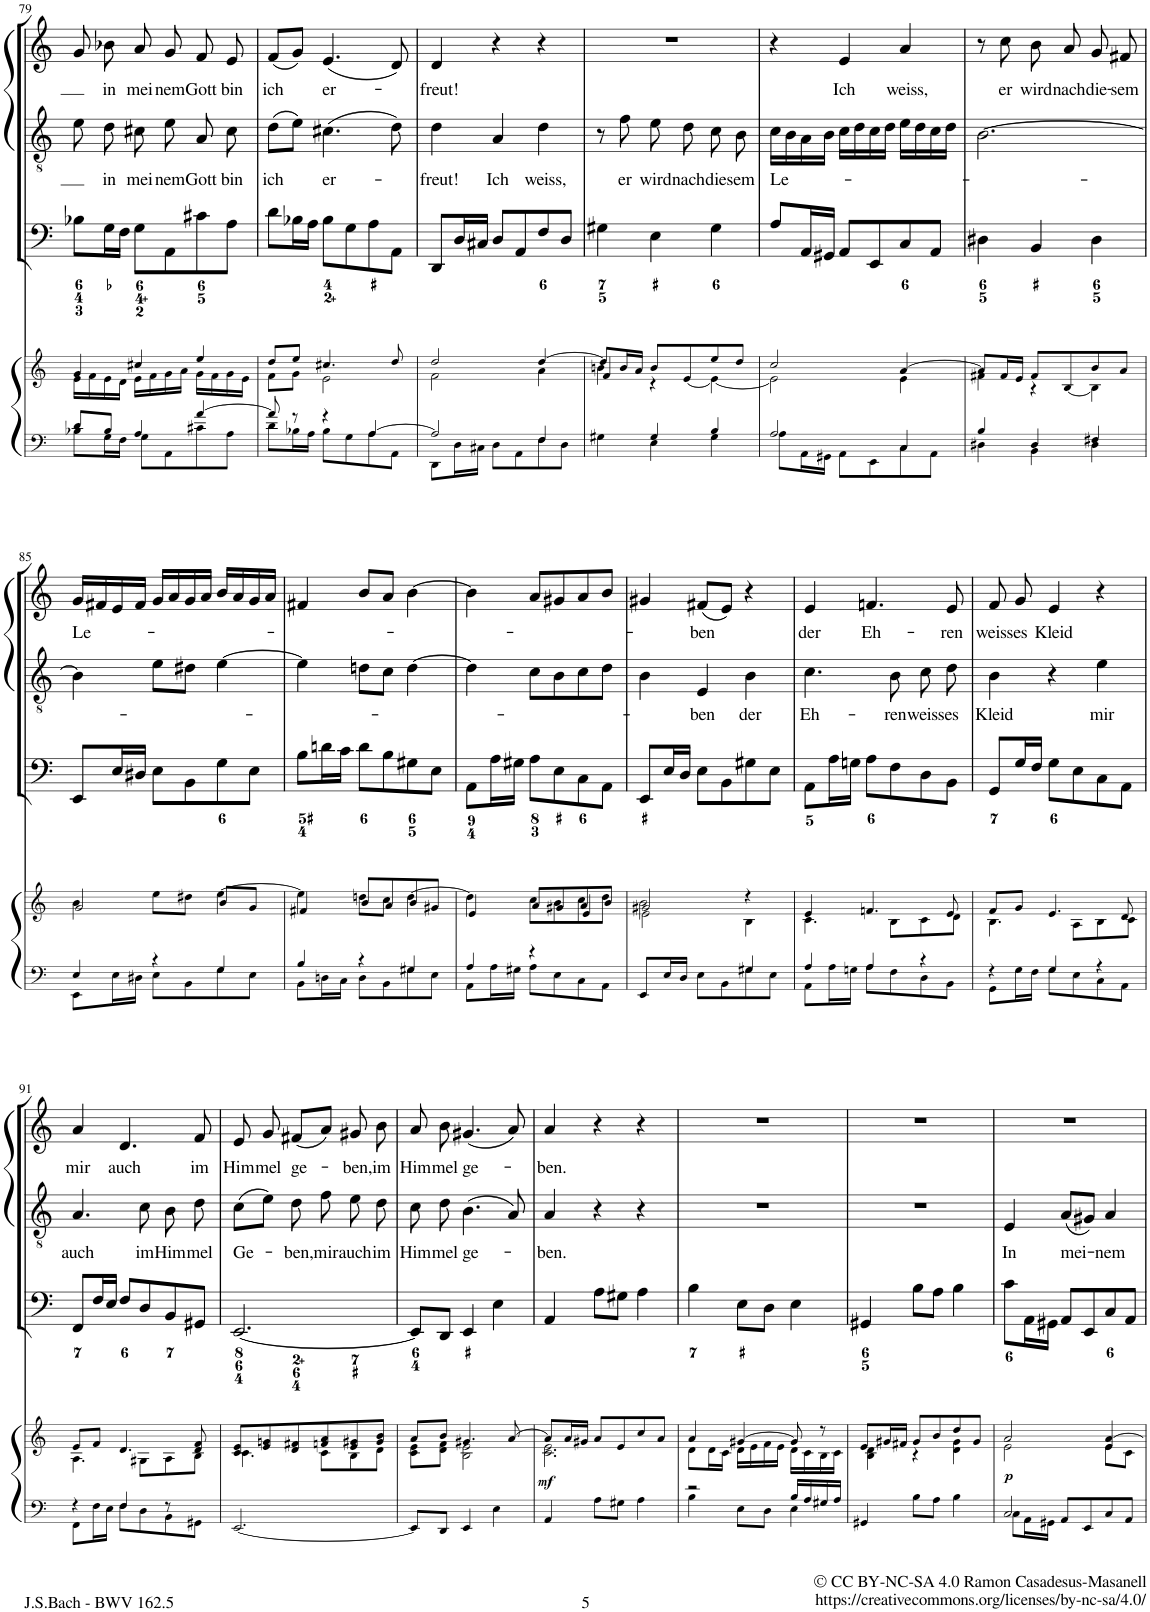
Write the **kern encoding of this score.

**kern	**kern	**dynam	**kern	**kern	**text	**kern	**text
*part4	*part4	*part4	*part3	*part2	*part2	*part1	*part1
*staff5	*staff4	*staff4/5	*staff3	*staff2	*staff2	*staff1	*staff1
*I"Piano reduction	*	*	*I"Continuo	*I"Tenore	*	*I"Alto	*
*I'Pno	*	*	*	*	*	*	*
!!LO:PB:g=z
*clefF4	*clefG2	*	*clefF4	*clefGv2	*	*clefG2	*
*k[]	*k[]	*	*k[]	*k[]	*	*k[]	*
*M3/4	*M3/4	*	*M3/4	*M3/4	*	*M3/4	*
=79	=79	=79	=79	=79	=79	=79	=79
*^	*^	*	*	*	*	*	*
8d/L	8B-X\L	4g/	16e\LL	.	8B-X\L	8e\	.	8g/	.
.	.	.	16f\	.	.	.	.	.	.
!	!	!	!	!	!	!	!LO:LY:b	!	!LO:LY:b
8B-/J	16G\L	.	16e\	.	16G\L	8d\	in	8b-X\	in
.	16F\JJ	.	16d\JJ	.	16F\JJ	.	.	.	.
!	!	!	!	!	!	!	!LO:LY:b	!	!LO:LY:b
4A/	8G\L	4cc#X/	16e\LL	.	8G\L	8c#X\	mei-	8a/	mei-
.	.	.	16f\	.	.	.	.	.	.
!	!	!	!	!	!	!	!LO:LY:b	!	!LO:LY:b
.	8AA\	.	16g\	.	8AA\	8e\	-nem	8g/	-nem
.	.	.	16a\JJ	.	.	.	.	.	.
!	!	!	!	!	!	!	!LO:LY:b	!	!LO:LY:b
[4a/	8c#X\	4ee/	16g\LL	.	8c#X\	8A/	Gott	8f/	Gott
.	.	.	16f\	.	.	.	.	.	.
!	!	!	!	!	!	!	!LO:LY:b	!	!LO:LY:b
.	8A\J	.	16g\	.	8A\J	8c#\	bin	8e/	bin
.	.	.	16e\JJ	.	.	.	.	.	.
=80	=80	=80	=80	=80	=80	=80	=80	=80	=80
!	!	!	!	!	!	!	!LO:LY:b	!	!LO:LY:b
8a/]	8d\L	8dd/L	8f\L	.	8d\L	(8d\L	ich	(8f/L	ich
8r	16B-X\L	8ee/J	8g\J	.	16B-X\L	8e\J)	.	8g/J)	.
.	16A\JJ	.	.	.	16A\JJ	.	.	.	.
!	!	!	!	!	!	!	!LO:LY:b	!	!LO:LY:b
4r	8B-\L	4.cc#X/	2e\	.	8B-\L	(4.c#X\	er-	(4.e/	er-
.	8G\	.	.	.	8G\	.	.	.	.
[4A/	8A\	.	.	.	8A\	.	.	.	.
.	8AA\J	8dd/	.	.	8AA\J	8d\)	.	8d/)	.
=81	=81	=81	=81	=81	=81	=81	=81	=81	=81
!	!	!	!	!	!	!	!LO:LY:b	!	!LO:LY:b
2A/]	8DD\L	2dd/	2f\	.	8DD/L	4d\	-freut!	4d/	-freut!
.	16D\L	.	.	.	16D/L	.	.	.	.
.	16C#X\JJ	.	.	.	16C#X/JJ	.	.	.	.
!	!	!	!	!	!	!	!LO:LY:b	!	!
.	8D\L	.	.	.	8D/L	4A/	Ich	4r	.
.	8AA\	.	.	.	8AA/	.	.	.	.
!	!	!	!	!	!	!	!LO:LY:b	!	!
4F/	8F\	[4dd/	4a\	.	8F/	4d\	weiss,	4r	.
.	8D\J	.	.	.	8D/J	.	.	.	.
=82	=82	=82	=82	=82	=82	=82	=82	=82	=82
*	*	*	*^	*	*	*	*	*	*
4ryy	4G#X\	8dd/L]	4bn\	4f/	.	4G#X\	8r	.	2.r	.
!	!	!	!	!	!	!	!	!LO:LY:b	!	!
.	.	16b/L	.	.	.	.	8f\	er	.	.
.	.	16a/JJ	.	.	.	.	.	.	.	.
!	!	!	!	!	!	!	!	!LO:LY:b	!	!
4G#/	4E\	8b/L	4r	2ryy	.	4E\	8e\	wird	.	.
!	!	!	!	!	!	!	!	!LO:LY:b	!	!
.	.	[<8e/	.	.	.	.	8d\	nach	.	.
!	!	!	!	!	!	!	!	!LO:LY:b	!	!
4B/	4G#\	8ee/	4e\_	.	.	4G#\	8c\	die-	.	.
!	!	!	!	!	!	!	!	!LO:LY:b	!	!
.	.	8dd/J	.	.	.	.	8B\	-sem	.	.
*	*	*	*v	*v	*	*	*	*	*	*
=83	=83	=83	=83	=83	=83	=83	=83	=83	=83
!	!	!	!	!	!	!	!LO:LY:b	!	!
2A/	8A\L	2cc/	2e\]	.	8A/L	16c\LL	Le-	4r	.
.	.	.	.	.	.	16B\	.	.	.
.	16AA\L	.	.	.	16AA/L	16A\	.	.	.
.	16GG#X\JJ	.	.	.	16GG#X/JJ	16B\JJ	.	.	.
!	!	!	!	!	!	!	!	!	!LO:LY:b
.	8AA\L	.	.	.	8AA/L	16c\LL	.	4e/	Ich
.	.	.	.	.	.	16d\	.	.	.
.	8EE\	.	.	.	8EE/	16c\	.	.	.
.	.	.	.	.	.	16d\JJ	.	.	.
!	!	!	!	!	!	!	!	!	!LO:LY:b
4C/	8C\	[4a/	4e\	.	8C/	16e\LL	.	4a/	weiss,
.	.	.	.	.	.	16d\	.	.	.
.	8AA\J	.	.	.	8AA/J	16c\	.	.	.
.	.	.	.	.	.	16d\JJ	.	.	.
=84	=84	=84	=84	=84	=84	=84	=84	=84	=84
4B/	4D#X\	8a/L]	4f#X\	.	4D#X\	[2.B\	.	8r	.
!	!	!	!	!	!	!	!	!	!LO:LY:b
.	.	16f#/L	.	.	.	.	.	8cc\	er
.	.	16e/JJ	.	.	.	.	.	.	.
!	!	!	!	!	!	!	!	!	!LO:LY:b
4D#/	4BB\	8f#/L	4r	.	4BB/	.	.	8b\	wird
!	!	!	!	!	!	!	!	!	!LO:LY:b
.	.	[<8B/	.	.	.	.	.	8a/	nach
!	!	!	!	!	!	!	!	!	!LO:LY:b
4F#X/	4D#\	8b/	4B\]	.	4D#\	.	.	8g/	die-
!	!	!	!	!	!	!	!	!	!LO:LY:b
.	.	8a/J	.	.	.	.	.	8f#X/	-sem
!!LO:LB:g=z
=85	=85	=85	=85	=85	=85	=85	=85	=85	=85
!	!	!	!	!	!	!	!	!	!LO:LY:b
4E/	8EE\L	2g/	4b\	.	8EE/L	4B\]	.	16g/LL	Le-
.	.	.	.	.	.	.	.	16f#X/	.
.	16E\L	.	.	.	16E/L	.	.	16e/	.
.	16D#X\JJ	.	.	.	16D#X/JJ	.	.	16f#/JJ	.
4r	8E\L	.	8ee\L	.	8E\L	8e\L	.	16g/LL	.
.	.	.	.	.	.	.	.	16a/	.
.	8BB\	.	8dd#X\J	.	8BB\	8d#X\J	.	16g/	.
.	.	.	.	.	.	.	.	16a/JJ	.
4G/	8G\	8b/L	[>4ee\	.	8G\	[4e\	.	16b/LL	.
.	.	.	.	.	.	.	.	16a/	.
.	8E\J	8g/J	.	.	8E\J	.	.	16g/	.
.	.	.	.	.	.	.	.	16a/JJ	.
=86	=86	=86	=86	=86	=86	=86	=86	=86	=86
4B/	8BB\L	4f#X/	4ee\]	.	8B\L	4e\]	.	4f#X/	.
.	16Dn\L	.	.	.	16dn\L	.	.	.	.
.	16C\JJ	.	.	.	16c\JJ	.	.	.	.
4r	8D\L	8b/L	8ddn\L	.	8d\L	8dn\L	.	8b/L	.
.	8BB\	8a/	8cc\J	.	8B\	8c\J	.	8a/J	.
4G#X/	8G#\	8b/	[>4dd\	.	8G#X\	[4d\	.	[4b\	.
.	8E\J	8g#X/J	.	.	8E\J	.	.	.	.
=87	=87	=87	=87	=87	=87	=87	=87	=87	=87
*	*	*	*^	*	*	*	*	*	*
4A/	8AA\L	4e/	4dd\]	2ryy	.	8AA\L	4d\]	.	4b\]	.
.	16A\L	.	.	.	.	16A\L	.	.	.	.
.	16G#X\JJ	.	.	.	.	16G#X\JJ	.	.	.	.
4r	8A\L	8a/L	8cc\L	.	.	8A\L	8c\L	.	8a/L	.
.	8E\	8g#X/	8b\	.	.	8E\	8B\	.	8g#X/	.
4ryy	8C\	8a/	8cc\	4e/	.	8C\	8c\	.	8a/	.
.	8AA\J	8b/J	8dd\J	.	.	8AA\J	8d\J	.	8b/J	.
=88	=88	=88	=88	=88	=88	=88	=88	=88	=88	=88
2ryy	8EE/L	2g#X/	2e\	2b\	.	8EE/L	4B\	.	4g#X/	.
.	16E/L	.	.	.	.	16E/L	.	.	.	.
.	16D/JJ	.	.	.	.	16D/JJ	.	.	.	.
!	!	!	!	!	!	!	!	!LO:LY:b	!	!LO:LY:b
.	8E\L	.	.	.	.	8E\L	4E/	-ben	(8f#X/L	-ben
.	8BB\	.	.	.	.	8BB\	.	.	8e/J)	.
!	!	!	!	!	!	!	!	!LO:LY:b	!	!
4G#X/	8G#\	4r	4B\	4ryy	.	8G#X\	4B\	der	4r	.
.	8E\J	.	.	.	.	8E\J	.	.	.	.
*	*	*	*v	*v	*	*	*	*	*	*
=89	=89	=89	=89	=89	=89	=89	=89	=89	=89
!	!	!	!	!	!	!	!LO:LY:b	!	!LO:LY:b
4A/	8AA\L	4e/	4.c\	.	8AA\L	4.c\	Eh-	4e/	der
.	16A\L	.	.	.	16A\L	.	.	.	.
.	16Gn\JJ	.	.	.	16Gn\JJ	.	.	.	.
!	!	!	!	!	!	!	!	!	!LO:LY:b
4A/	8A\L	4.fn/	.	.	8A\L	.	.	4.fn/	Eh-
!	!	!	!	!	!	!	!LO:LY:b	!	!
.	8F\	.	8B\L	.	8F\	8B\	-ren	.	.
!	!	!	!	!	!	!	!LO:LY:b	!	!
4r	8D\	.	8c\	.	8D\	8c\	weiss-	.	.
!	!	!	!	!	!	!	!LO:LY:b	!	!LO:LY:b
.	8BB\J	8e/	8d\J	.	8BB\J	8d\	-es	8e/	-ren
=90	=90	=90	=90	=90	=90	=90	=90	=90	=90
!	!	!	!	!	!	!	!LO:LY:b	!	!LO:LY:b
4r	8GG\L	8f/L	4.B\	.	8GG/L	4B\	Kleid	8f/	weiss-
!	!	!	!	!	!	!	!	!	!LO:LY:b
.	16G\L	8g/J	.	.	16G/L	.	.	8g/	-es
.	16F\JJ	.	.	.	16F/JJ	.	.	.	.
!	!	!	!	!	!	!	!	!	!LO:LY:b
4G/	8G\L	4.e/	.	.	8G\L	4r	.	4e/	Kleid
.	8E\	.	8A\L	.	8E\	.	.	.	.
!	!	!	!	!	!	!	!LO:LY:b	!	!
4r	8C\	.	8B\	.	8C\	4e\	mir	4r	.
.	8AA\J	8d/	8c\J	.	8AA\J	.	.	.	.
!!LO:LB:g=z
=91	=91	=91	=91	=91	=91	=91	=91	=91	=91
!	!	!	!	!	!	!	!LO:LY:b	!	!LO:LY:b
4r	8FF\L	8e/L	4.A\	.	8FF/L	4.A/	auch	4a/	mir
.	16F\L	8f/J	.	.	16F/L	.	.	.	.
.	16E\JJ	.	.	.	16E/JJ	.	.	.	.
!	!	!	!	!	!	!	!	!	!LO:LY:b
4F/	8F\L	4.d/	.	.	8F/L	.	.	4.d/	auch
!	!	!	!	!	!	!	!LO:LY:b	!	!
.	8D\	.	8G#X\L	.	8D/	8c\	im	.	.
!	!	!	!	!	!	!	!LO:LY:b	!	!
8r	8BB\	.	8A\	.	8BB/	8B\	Him-	.	.
!	!	!	!	!	!	!	!LO:LY:b	!	!LO:LY:b
8ryy	8GG#X\J	8d/ 8f/	8B\J	.	8GG#X/J	8d\	-mel	8f/	im
=92	=92	=92	=92	=92	=92	=92	=92	=92	=92
!	!	!	!	!	!	!	!LO:LY:b	!	!LO:LY:b
*v	*v	*	*	*	*	*	*	*	*
[2.EE/	8c/ 8e/L	4.c\	.	[2.EE/	(8c\L	Ge-	8e/	Him-
!	!	!	!	!	!	!	!	!LO:LY:b
.	8e/ 8gn/	.	.	.	8e\J)	.	8g/	-mel
!	!	!	!	!	!	!LO:LY:b	!	!LO:LY:b
.	8d/ 8f#X/	.	.	.	8d\	-ben,	(8f#X/L	ge-
!	!	!	!	!	!	!LO:LY:b	!	!
.	8fn/ 8a/	8c\L	.	.	8f\	mir	8a/J)	.
!	!	!	!	!	!	!LO:LY:b	!	!LO:LY:b
.	8e/ 8g#X/	8B\	.	.	8e\	auch	8g#X/	-ben,
!	!	!	!	!	!	!LO:LY:b	!	!LO:LY:b
.	8g#/ 8b/J	8d\J	.	.	8d\	im	8b\	im
=93	=93	=93	=93	=93	=93	=93	=93	=93
!	!	!	!	!	!	!LO:LY:b	!	!LO:LY:b
8EE/L]	8a/L	8c\ 8e\L	.	8EE/L]	8c\	Him-	8a/	Him-
!	!	!	!	!	!	!LO:LY:b	!	!LO:LY:b
8DD/J	8b/J	8d\ 8f\J	.	8DD/J	8d\	-mel	8b\	-mel
!	!	!	!	!	!	!LO:LY:b	!	!LO:LY:b
4EE/	4.g#X/	2B\ 2e\	.	4EE/	(4.B\	ge-	(4.g#X/	ge-
4E\	.	.	.	4E\	.	.	.	.
.	[8a/	.	.	.	8A/)	.	8a/)	.
=94	=94	=94	=94	=94	=94	=94	=94	=94
!	!	!	!LO:DY:b	!	!	!LO:LY:b	!	!LO:LY:b
4AA/	8a/L]	2.c\ 2.e\	mf	4AA/	4A/	-ben.	4a/	-ben.
.	16a/L	.	.	.	.	.	.	.
.	16g#X/JJ	.	.	.	.	.	.	.
8A\L	8a/L	.	.	8A\L	4r	.	4r	.
8G#X\J	8e/	.	.	8G#X\J	.	.	.	.
4A\	8cc/	.	.	4A\	4r	.	4r	.
.	8a/J	.	.	.	.	.	.	.
=95	=95	=95	=95	=95	=95	=95	=95	=95
*^	*	*	*	*	*	*	*	*
2r	4B\	4a/	8d\L	.	4B\	2.r	.	2.r	.
.	.	.	16d\L	.	.	.	.	.	.
.	.	.	16c\JJ	.	.	.	.	.	.
.	8E\L	[4g#X/	16d\LL	.	8E\L	.	.	.	.
.	.	.	16e\	.	.	.	.	.	.
.	8D\J	.	16f\	.	8D\J	.	.	.	.
.	.	.	16e\JJ	.	.	.	.	.	.
16B/LL	4E\	8g#/]	16d\LL	.	4E\	.	.	.	.
16A/	.	.	16c\	.	.	.	.	.	.
16G#X/	.	8r	16B\	.	.	.	.	.	.
16A/JJ	.	.	16c\JJ	.	.	.	.	.	.
*v	*v	*	*	*	*	*	*	*	*
=96	=96	=96	=96	=96	=96	=96	=96	=96
4GG#X/	8e/L	4B\ 4d\	.	4GG#X/	2.r	.	2.r	.
.	16g#X/L	.	.	.	.	.	.	.
.	16f#X/JJ	.	.	.	.	.	.	.
8B\L	8g#/L	4r	.	8B\L	.	.	.	.
8A\J	8b/	.	.	8A\J	.	.	.	.
4B\	8dd/	4d\ 4g#\	.	4B\	.	.	.	.
.	8g#/J	.	.	.	.	.	.	.
=97	=97	=97	=97	=97	=97	=97	=97	=97
*^	*	*	*	*	*	*	*	*
!	!	!	!	!LO:DY:b	!	!	!LO:LY:b	!	!
2C/	8C\L	2a/	2e\	p	8c\L	4E/	In	2.r	.
.	16AA\L	.	.	.	16AA\L	.	.	.	.
.	16GG#X\JJ	.	.	.	16GG#X\JJ	.	.	.	.
!	!	!	!	!	!	!	!LO:LY:b	!	!
.	8AA/L	.	.	.	8AA/L	(8A/L	mei-	.	.
.	8EE/	.	.	.	8EE/	8G#X/J)	.	.	.
!	!	!	!	!	!	!	!LO:LY:b	!	!
4ryy	8C/	4e/ [4a/	8e\L	.	8C/	4A/	-nem	.	.
.	8AA/J	.	8c\J	.	8AA/J	.	.	.	.
*v	*v	*	*	*	*	*	*	*	*
*	*v	*v	*	*	*	*	*	*
=	=	=	=	=	=	=	=
*-	*-	*-	*-	*-	*-	*-	*-
